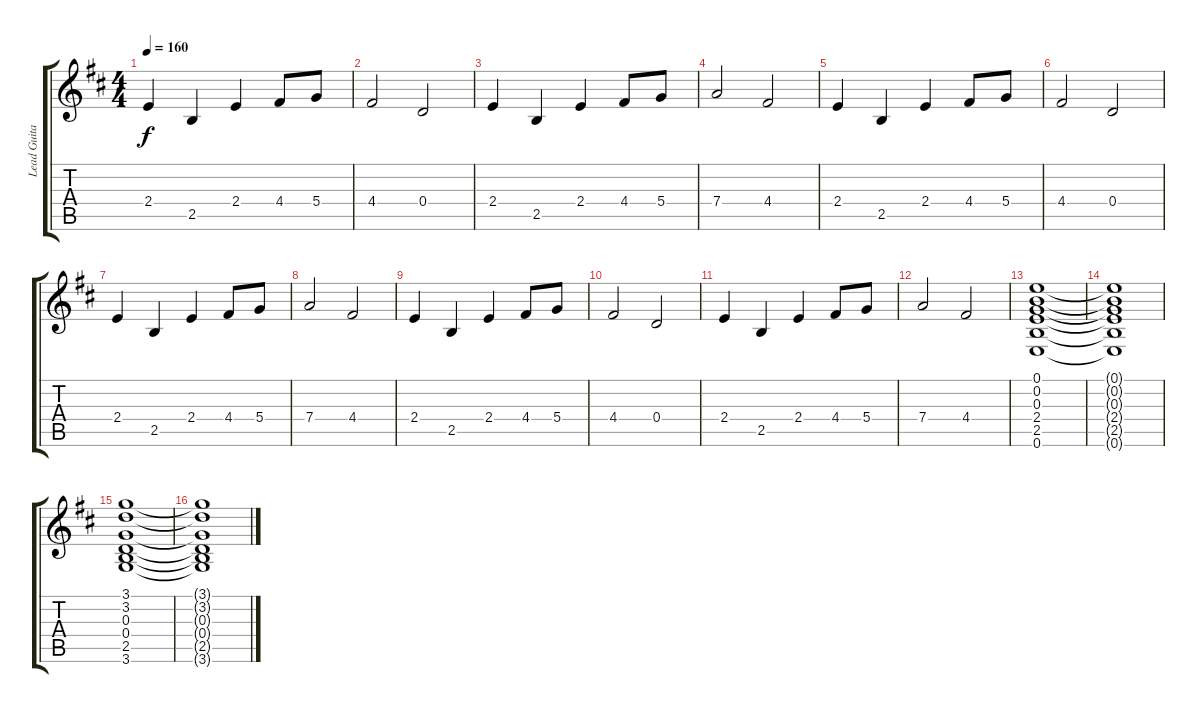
\track ("Lead Guitar (Brian Baker)" "Lead Guita") {instrument distortionguitar}
\staff {score tabs}
\tuning (E4 B3 G3 D3 A2 E2) {hide}
\ts (4 4)
\tempo 160
\clef g2
\ks d
2.4.4{dy f instrument distortionguitar} 2.5.4 2.4.4 4.4.8 5.4.8 |
4.4.2 0.4.2 |
2.4.4 2.5.4 2.4.4 4.4.8 5.4.8 |
7.4.2 4.4.2 |
2.4.4 2.5.4 2.4.4 4.4.8 5.4.8 |
4.4.2 0.4.2 |
2.4.4 2.5.4 2.4.4 4.4.8 5.4.8 |
7.4.2 4.4.2 |
2.4.4 2.5.4 2.4.4 4.4.8 5.4.8 |
4.4.2 0.4.2 |
2.4.4 2.5.4 2.4.4 4.4.8 5.4.8 |
7.4.2 4.4.2 |
(0.1 0.2 0.3 2.4 2.5 0.6).1 |
(0.1{t} 0.2{t} 0.3{t} 2.4{t} 2.5{t} 0.6{t}).1 |
(3.1 3.2 0.3 0.4 2.5 3.6).1 |
(3.1{t} 3.2{t} 0.3{t} 0.4{t} 2.5{t} 3.6{t}).1
